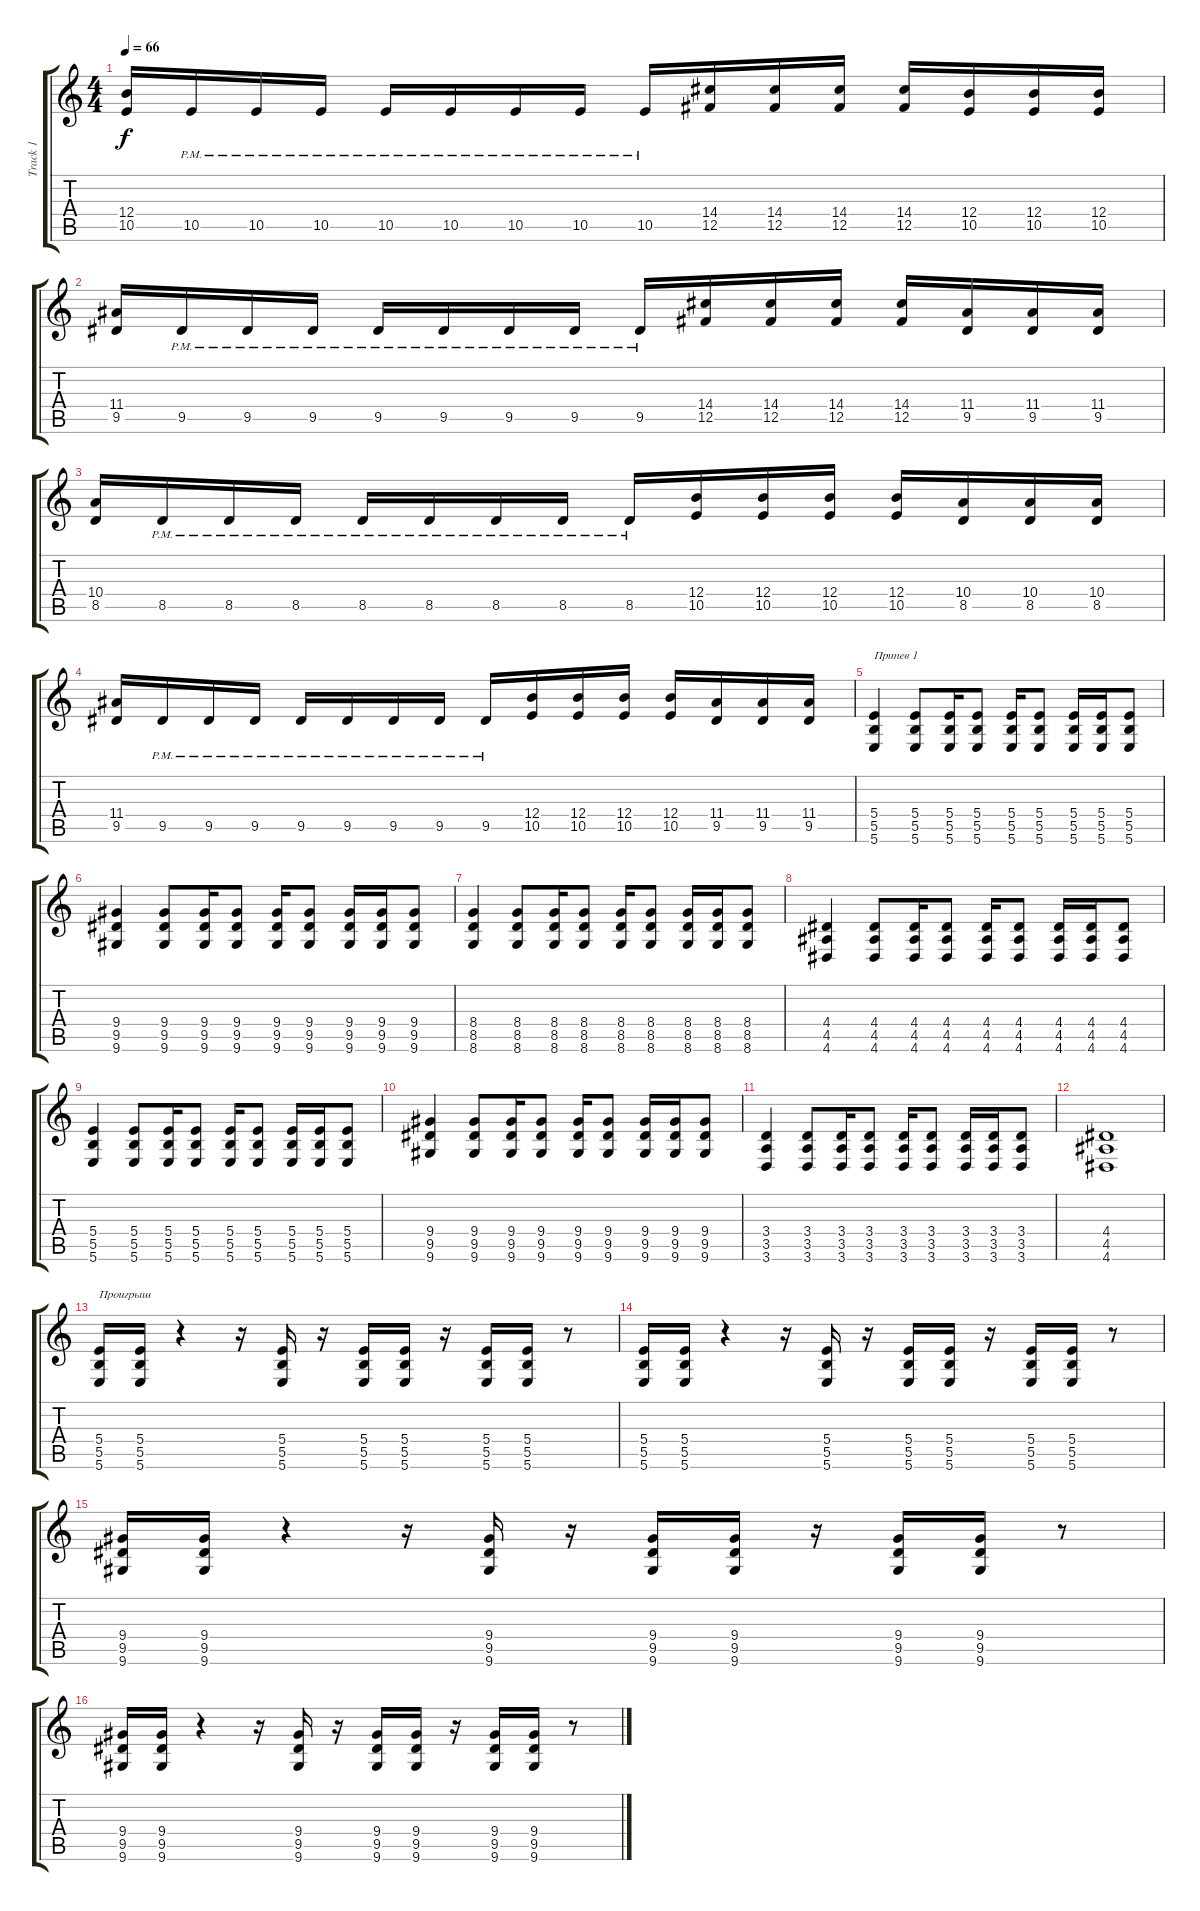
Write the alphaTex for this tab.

\track ("Track 1" "Track 1") {instrument acousticguitarsteel}
\staff {score tabs}
\tuning (Db4 Ab3 E3 B2 Gb2 B1) {hide}
\ts (4 4)
\tempo 66
\clef g2
\ks c
(12.4 10.5).16{dy f} 10.5{pm}.16 10.5{pm}.16 10.5{pm}.16 10.5{pm}.16 10.5{pm}.16 10.5{pm}.16 10.5{pm}.16 10.5{pm}.16 (14.4 12.5).16 (14.4 12.5).16 (14.4 12.5).16 (14.4 12.5).16 (12.4 10.5).16 (12.4 10.5).16 (12.4 10.5).16 |
(11.4 9.5).16 9.5{pm}.16 9.5{pm}.16 9.5{pm}.16 9.5{pm}.16 9.5{pm}.16 9.5{pm}.16 9.5{pm}.16 9.5{pm}.16 (14.4 12.5).16 (14.4 12.5).16 (14.4 12.5).16 (14.4 12.5).16 (11.4 9.5).16 (11.4 9.5).16 (11.4 9.5).16 |
(10.4 8.5).16 8.5{pm}.16 8.5{pm}.16 8.5{pm}.16 8.5{pm}.16 8.5{pm}.16 8.5{pm}.16 8.5{pm}.16 8.5{pm}.16 (12.4 10.5).16 (12.4 10.5).16 (12.4 10.5).16 (12.4 10.5).16 (10.4 8.5).16 (10.4 8.5).16 (10.4 8.5).16 |
(11.4 9.5).16 9.5{pm}.16 9.5{pm}.16 9.5{pm}.16 9.5{pm}.16 9.5{pm}.16 9.5{pm}.16 9.5{pm}.16 9.5{pm}.16 (12.4 10.5).16 (12.4 10.5).16 (12.4 10.5).16 (12.4 10.5).16 (11.4 9.5).16 (11.4 9.5).16 (11.4 9.5).16 |
(5.4 5.5 5.6).4{txt "Припев 1"} (5.4 5.5 5.6).8 (5.4 5.5 5.6).16 (5.4 5.5 5.6).8 (5.4 5.5 5.6).16 (5.4 5.5 5.6).8 (5.4 5.5 5.6).16 (5.4 5.5 5.6).16 (5.4 5.5 5.6).8 |
(9.4 9.5 9.6).4 (9.4 9.5 9.6).8 (9.4 9.5 9.6).16 (9.4 9.5 9.6).8 (9.4 9.5 9.6).16 (9.4 9.5 9.6).8 (9.4 9.5 9.6).16 (9.4 9.5 9.6).16 (9.4 9.5 9.6).8 |
(8.4 8.5 8.6).4 (8.4 8.5 8.6).8 (8.4 8.5 8.6).16 (8.4 8.5 8.6).8 (8.4 8.5 8.6).16 (8.4 8.5 8.6).8 (8.4 8.5 8.6).16 (8.4 8.5 8.6).16 (8.4 8.5 8.6).8 |
(4.4 4.5 4.6).4 (4.4 4.5 4.6).8 (4.4 4.5 4.6).16 (4.4 4.5 4.6).8 (4.4 4.5 4.6).16 (4.4 4.5 4.6).8 (4.4 4.5 4.6).16 (4.4 4.5 4.6).16 (4.4 4.5 4.6).8 |
(5.4 5.5 5.6).4 (5.4 5.5 5.6).8 (5.4 5.5 5.6).16 (5.4 5.5 5.6).8 (5.4 5.5 5.6).16 (5.4 5.5 5.6).8 (5.4 5.5 5.6).16 (5.4 5.5 5.6).16 (5.4 5.5 5.6).8 |
(9.4 9.5 9.6).4 (9.4 9.5 9.6).8 (9.4 9.5 9.6).16 (9.4 9.5 9.6).8 (9.4 9.5 9.6).16 (9.4 9.5 9.6).8 (9.4 9.5 9.6).16 (9.4 9.5 9.6).16 (9.4 9.5 9.6).8 |
(3.4 3.5 3.6).4 (3.4 3.5 3.6).8 (3.4 3.5 3.6).16 (3.4 3.5 3.6).8 (3.4 3.5 3.6).16 (3.4 3.5 3.6).8 (3.4 3.5 3.6).16 (3.4 3.5 3.6).16 (3.4 3.5 3.6).8 |
(4.4 4.5 4.6).1 |
(5.4 5.5 5.6).16{txt "Проигрыш"} (5.4 5.5 5.6).16 r.4 r.16 (5.4 5.5 5.6).16 r.16 (5.4 5.5 5.6).16 (5.4 5.5 5.6).16 r.16 (5.4 5.5 5.6).16 (5.4 5.5 5.6).16 r.8 |
(5.4 5.5 5.6).16 (5.4 5.5 5.6).16 r.4 r.16 (5.4 5.5 5.6).16 r.16 (5.4 5.5 5.6).16 (5.4 5.5 5.6).16 r.16 (5.4 5.5 5.6).16 (5.4 5.5 5.6).16 r.8 |
(9.4 9.5 9.6).16 (9.4 9.5 9.6).16 r.4 r.16 (9.4 9.5 9.6).16 r.16 (9.4 9.5 9.6).16 (9.4 9.5 9.6).16 r.16 (9.4 9.5 9.6).16 (9.4 9.5 9.6).16 r.8 |
(9.4 9.5 9.6).16 (9.4 9.5 9.6).16 r.4 r.16 (9.4 9.5 9.6).16 r.16 (9.4 9.5 9.6).16 (9.4 9.5 9.6).16 r.16 (9.4 9.5 9.6).16 (9.4 9.5 9.6).16 r.8
